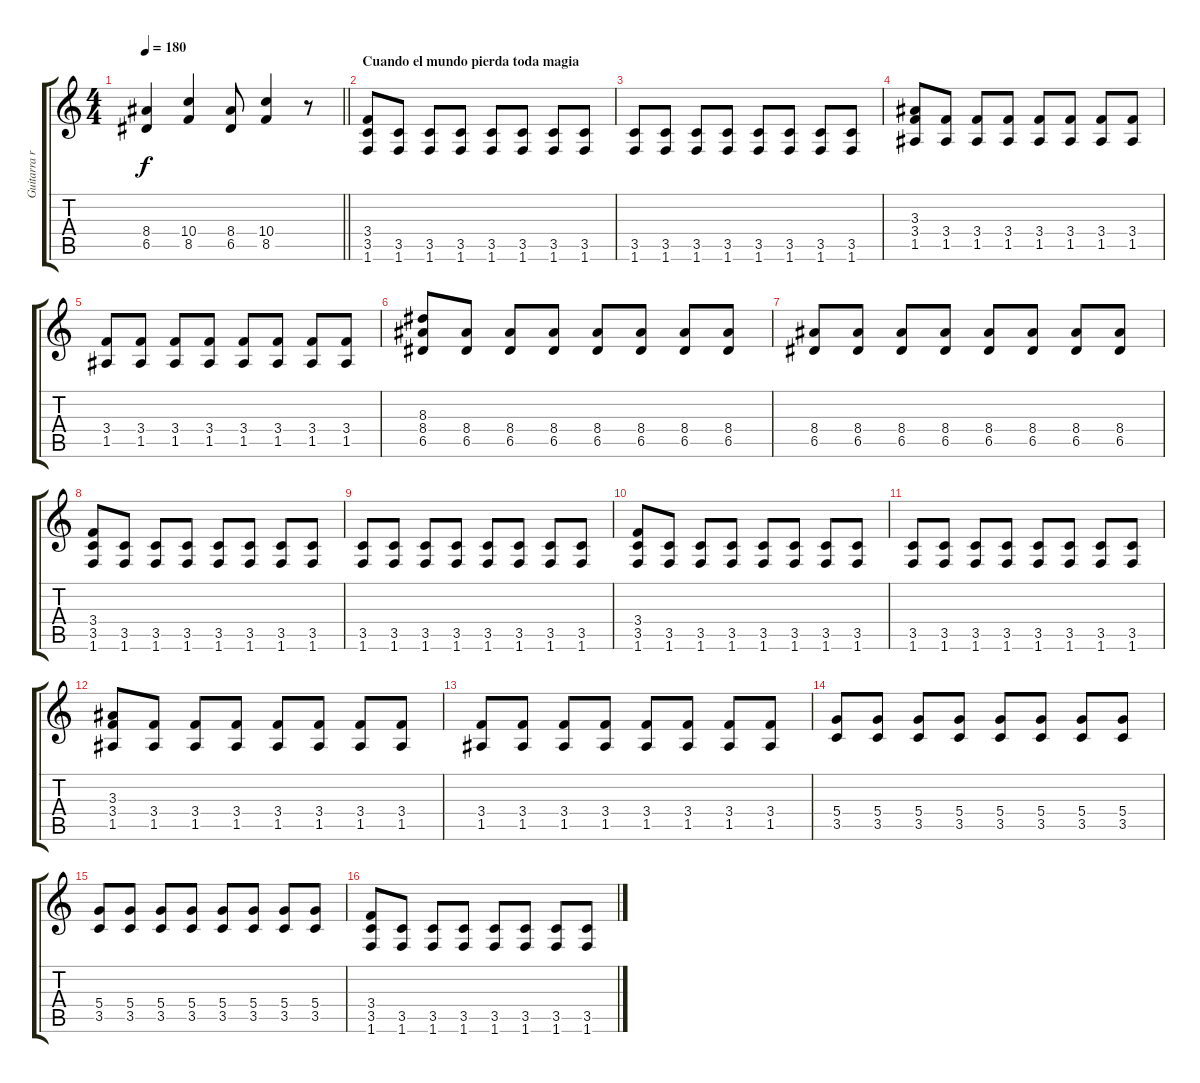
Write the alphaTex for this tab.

\track ("Guitarra rítmica" "Guitarra r") {instrument distortionguitar}
\staff {score tabs}
\tuning (E4 B3 G3 D3 A2 E2) {hide}
\ts (4 4)
\tempo 180
\clef g2
\barLineRight lightlight
\ks c
(8.4 6.5).4{dy f} (10.4 8.5).4 (8.4 6.5).8 (10.4 8.5).4 r.8 |
\section ("" "Cuando el mundo pierda toda magia")
(3.4 3.5 1.6).8 (3.5 1.6).8 (3.5 1.6).8 (3.5 1.6).8 (3.5 1.6).8 (3.5 1.6).8 (3.5 1.6).8 (3.5 1.6).8 |
(3.5 1.6).8 (3.5 1.6).8 (3.5 1.6).8 (3.5 1.6).8 (3.5 1.6).8 (3.5 1.6).8 (3.5 1.6).8 (3.5 1.6).8 |
(3.3 3.4 1.5).8 (3.4 1.5).8 (3.4 1.5).8 (3.4 1.5).8 (3.4 1.5).8 (3.4 1.5).8 (3.4 1.5).8 (3.4 1.5).8 |
(3.4 1.5).8 (3.4 1.5).8 (3.4 1.5).8 (3.4 1.5).8 (3.4 1.5).8 (3.4 1.5).8 (3.4 1.5).8 (3.4 1.5).8 |
(8.3 8.4 6.5).8 (8.4 6.5).8 (8.4 6.5).8 (8.4 6.5).8 (8.4 6.5).8 (8.4 6.5).8 (8.4 6.5).8 (8.4 6.5).8 |
(8.4 6.5).8 (8.4 6.5).8 (8.4 6.5).8 (8.4 6.5).8 (8.4 6.5).8 (8.4 6.5).8 (8.4 6.5).8 (8.4 6.5).8 |
(3.4 3.5 1.6).8 (3.5 1.6).8 (3.5 1.6).8 (3.5 1.6).8 (3.5 1.6).8 (3.5 1.6).8 (3.5 1.6).8 (3.5 1.6).8 |
(3.5 1.6).8 (3.5 1.6).8 (3.5 1.6).8 (3.5 1.6).8 (3.5 1.6).8 (3.5 1.6).8 (3.5 1.6).8 (3.5 1.6).8 |
(3.4 3.5 1.6).8 (3.5 1.6).8 (3.5 1.6).8 (3.5 1.6).8 (3.5 1.6).8 (3.5 1.6).8 (3.5 1.6).8 (3.5 1.6).8 |
(3.5 1.6).8 (3.5 1.6).8 (3.5 1.6).8 (3.5 1.6).8 (3.5 1.6).8 (3.5 1.6).8 (3.5 1.6).8 (3.5 1.6).8 |
(3.3 3.4 1.5).8 (3.4 1.5).8 (3.4 1.5).8 (3.4 1.5).8 (3.4 1.5).8 (3.4 1.5).8 (3.4 1.5).8 (3.4 1.5).8 |
(3.4 1.5).8 (3.4 1.5).8 (3.4 1.5).8 (3.4 1.5).8 (3.4 1.5).8 (3.4 1.5).8 (3.4 1.5).8 (3.4 1.5).8 |
(5.4 3.5).8 (5.4 3.5).8 (5.4 3.5).8 (5.4 3.5).8 (5.4 3.5).8 (5.4 3.5).8 (5.4 3.5).8 (5.4 3.5).8 |
(5.4 3.5).8 (5.4 3.5).8 (5.4 3.5).8 (5.4 3.5).8 (5.4 3.5).8 (5.4 3.5).8 (5.4 3.5).8 (5.4 3.5).8 |
(3.4 3.5 1.6).8 (3.5 1.6).8 (3.5 1.6).8 (3.5 1.6).8 (3.5 1.6).8 (3.5 1.6).8 (3.5 1.6).8 (3.5 1.6).8
